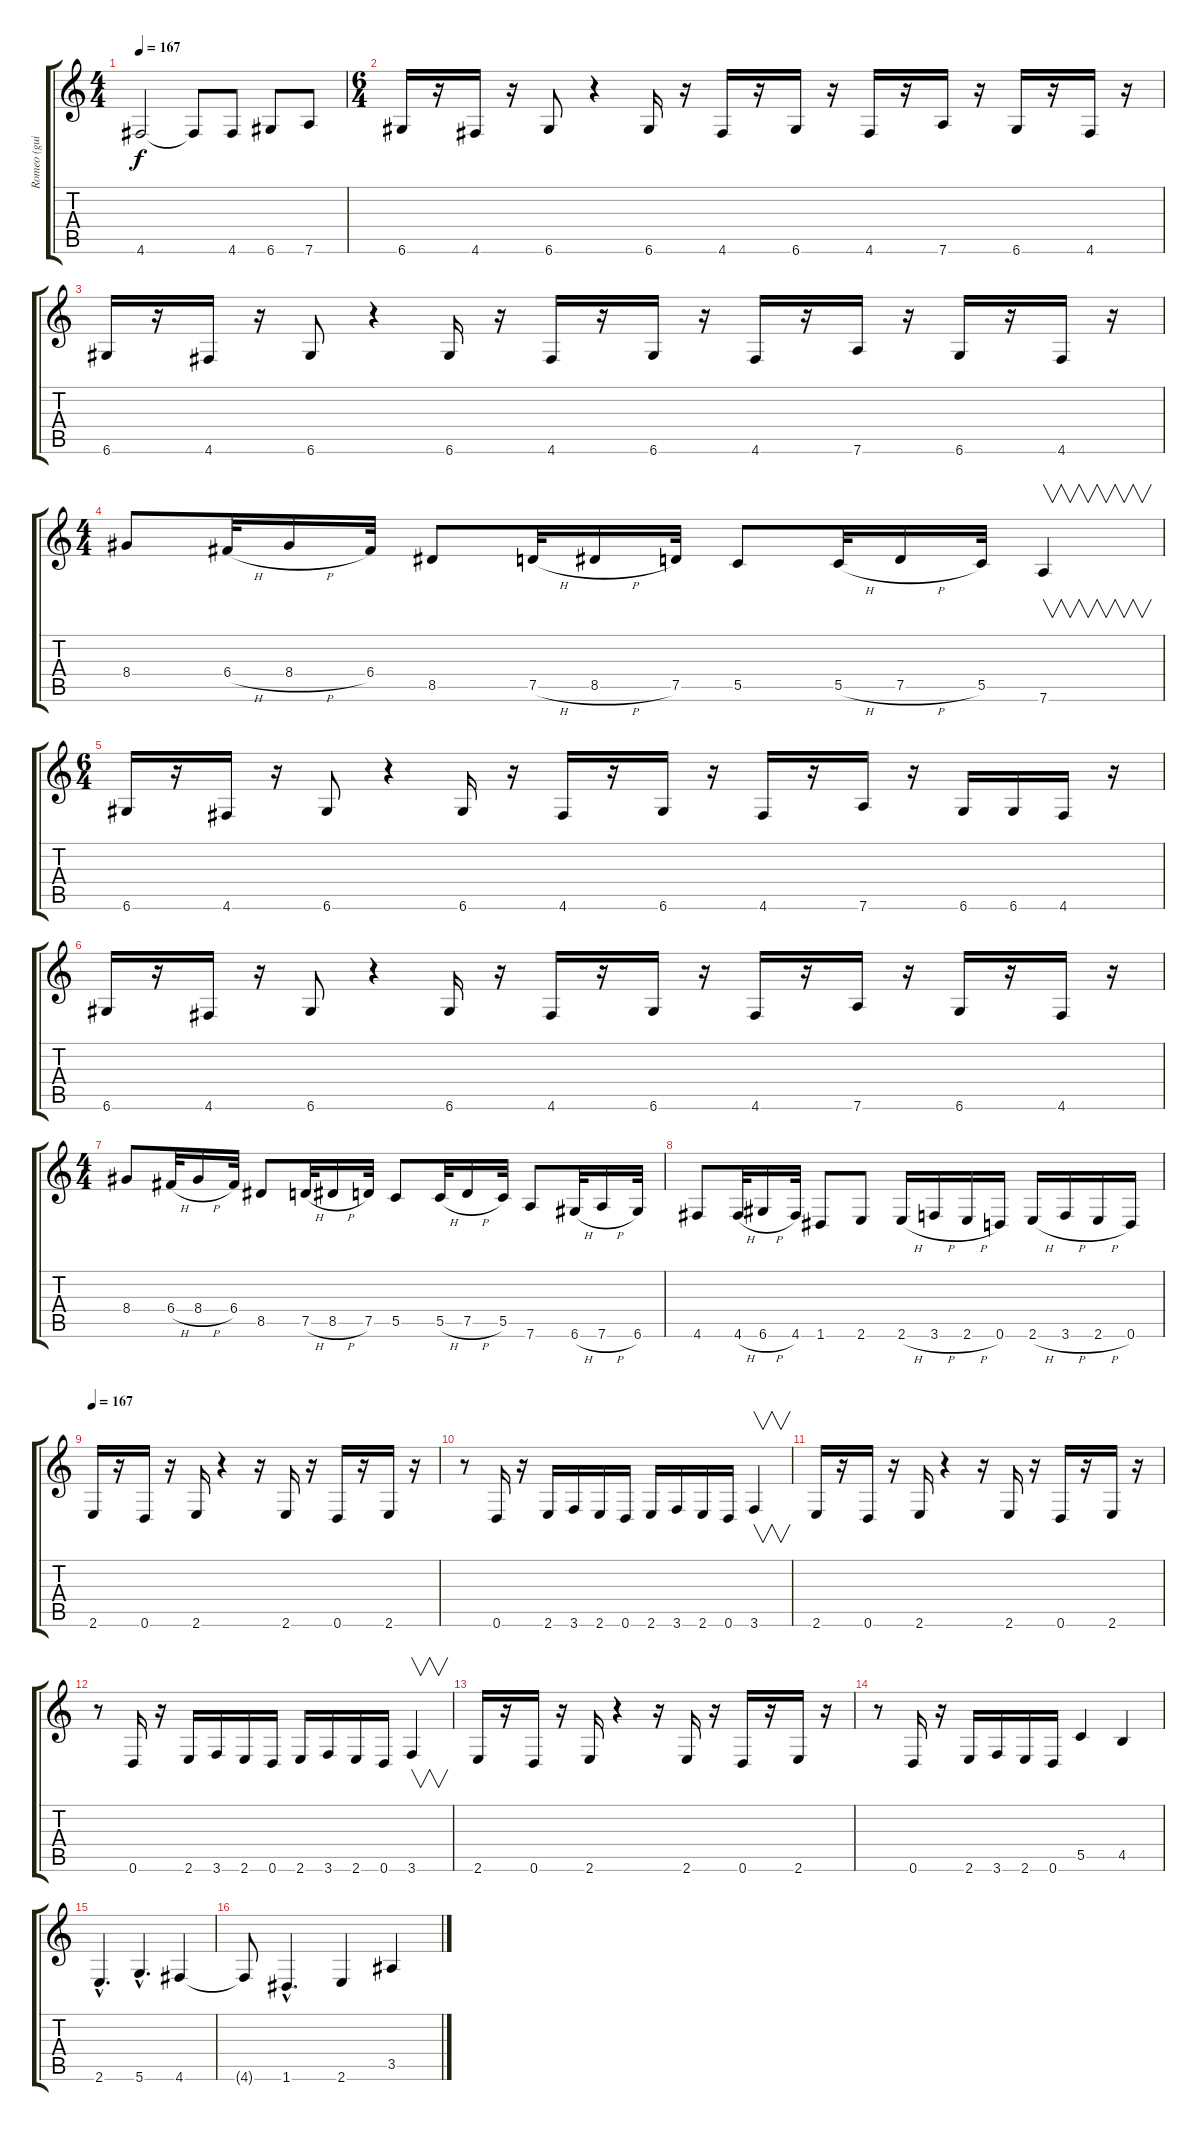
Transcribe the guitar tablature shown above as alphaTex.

\track ("Romeo (guitar I)" "Romeo (gui") {instrument distortionguitar}
\staff {score tabs}
\tuning (D4 A3 F3 C3 G2 D2) {hide}
\ts (4 4)
\tempo 167
\clef g2
\ks c
4.6{t}.2{dy f} 4.6{t}.8 4.6.8 6.6.8 7.6.8 |
\ts (6 4)
6.6.16 r.16 4.6.16 r.16 6.6.8 r.4 6.6.16 r.16 4.6.16 r.16 6.6.16 r.16 4.6.16 r.16 7.6.16 r.16 6.6.16 r.16 4.6.16 r.16 |
6.6.16 r.16 4.6.16 r.16 6.6.8 r.4 6.6.16 r.16 4.6.16 r.16 6.6.16 r.16 4.6.16 r.16 7.6.16 r.16 6.6.16 r.16 4.6.16 r.16 |
\ts (4 4)
8.4.8 6.4{h}.32 8.4{h}.16 6.4.32 8.5.8 7.5{h}.32 8.5{h}.16 7.5.32 5.5.8 5.5{h}.32 7.5{h}.16 5.5.32 7.6.4{v} |
\ts (6 4)
6.6.16 r.16 4.6.16 r.16 6.6.8 r.4 6.6.16 r.16 4.6.16 r.16 6.6.16 r.16 4.6.16 r.16 7.6.16 r.16 6.6.16 6.6.16 4.6.16 r.16 |
6.6.16 r.16 4.6.16 r.16 6.6.8 r.4 6.6.16 r.16 4.6.16 r.16 6.6.16 r.16 4.6.16 r.16 7.6.16 r.16 6.6.16 r.16 4.6.16 r.16 |
\ts (4 4)
8.4.8 6.4{h}.32 8.4{h}.16 6.4.32 8.5.8 7.5{h}.32 8.5{h}.16 7.5.32 5.5.8 5.5{h}.32 7.5{h}.16 5.5.32 7.6.8 6.6{h}.32 7.6{h}.16 6.6.32 |
4.6.8 4.6{h}.32 6.6{h}.16 4.6.32 1.6.8 2.6.8 2.6{h}.16 3.6{h}.16 2.6{h}.16 0.6.16 2.6{h}.16 3.6{h}.16 2.6{h}.16 0.6.16 |
\tempo 167
2.6.16 r.16 0.6.16 r.16 2.6.16 r.4 r.16 2.6.16 r.16 0.6.16 r.16 2.6.16 r.16 |
r.8 0.6.16 r.16 2.6.16 3.6.16 2.6.16 0.6.16 2.6.16 3.6.16 2.6.16 0.6.16 3.6.4{v} |
2.6.16 r.16 0.6.16 r.16 2.6.16 r.4 r.16 2.6.16 r.16 0.6.16 r.16 2.6.16 r.16 |
r.8 0.6.16 r.16 2.6.16 3.6.16 2.6.16 0.6.16 2.6.16 3.6.16 2.6.16 0.6.16 3.6.4{v} |
2.6.16 r.16 0.6.16 r.16 2.6.16 r.4 r.16 2.6.16 r.16 0.6.16 r.16 2.6.16 r.16 |
r.8 0.6.16 r.16 2.6.16 3.6.16 2.6.16 0.6.16 5.5.4 4.5.4 |
2.6{hac}.4{d} 5.6{hac}.4{d} 4.6.4 |
4.6{t}.8 1.6{hac}.4{d} 2.6.4 3.5.4
